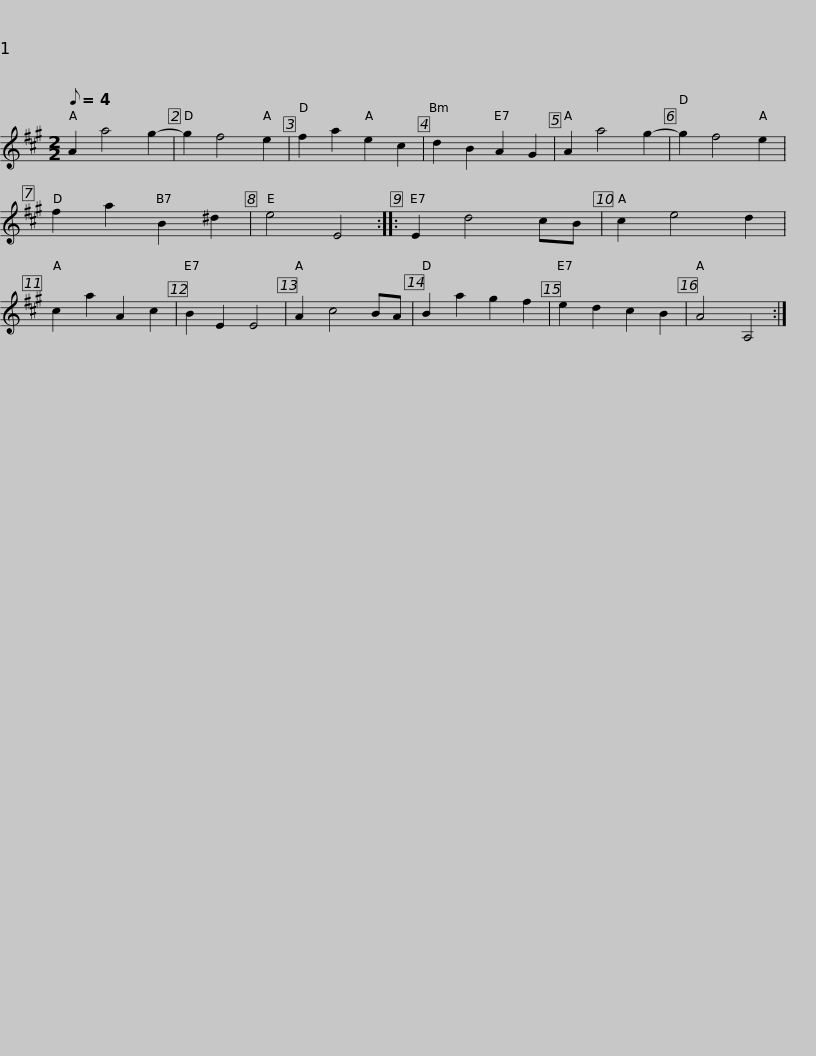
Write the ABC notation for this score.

X:1
L:1/8
Q:1/8=4
M:2/2
I:linebreak $
K:A
V:1 treble
V:1
 A2 a4 g2- | g2 f4 e2 | f2 a2 e2 c2 | d2 B2 A2 G2 | A2 a4 g2- | %5
 g2 f4 e2 | f2 a2 B2 ^d2 | e4 E4 :: E2 d4 cB | c2 e4 d2 |$ %10
 c2 a2 A2 c2 | B2 E2 E4 | A2 c4 BA | B2 a2 g2 f2 | e2 d2 c2 B2 | %15
 A4 A,4 :| %16
